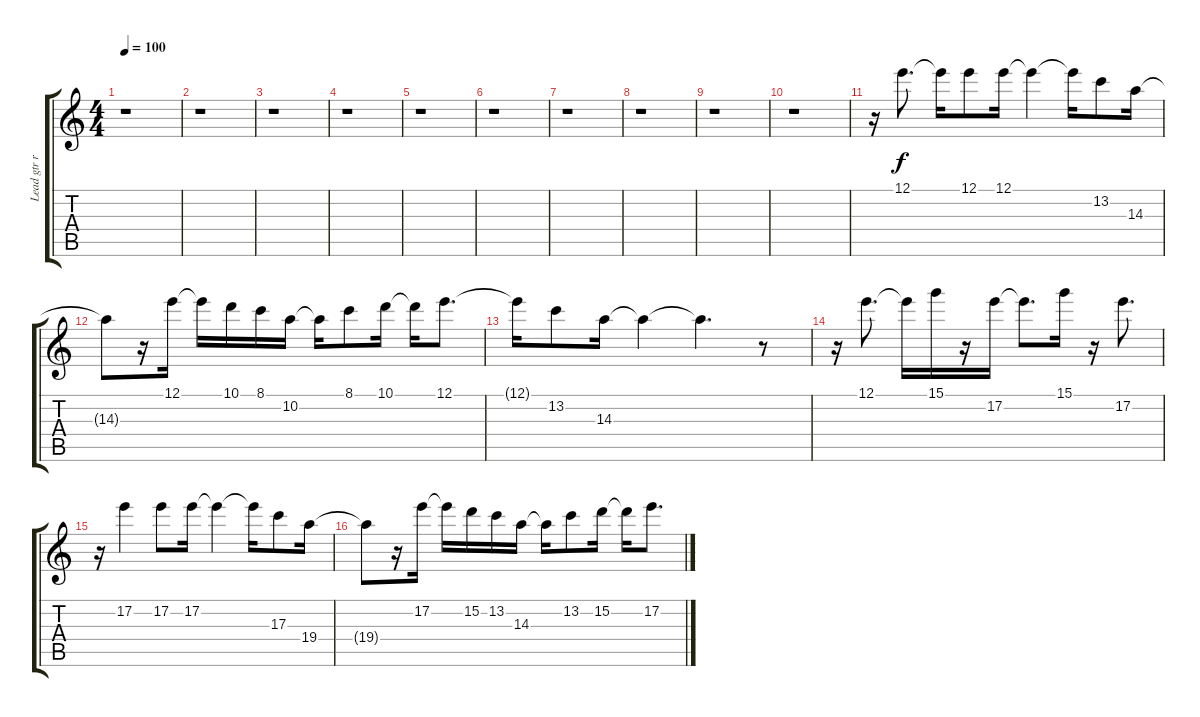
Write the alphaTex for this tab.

\track ("Lead gtr reverb 1" "Lead gtr r") {instrument overdrivenguitar}
\staff {score tabs}
\tuning (E4 B3 G3 D3 A2 E2) {hide}
\ts (4 4)
\tempo 100
\clef g2
\ks c
r.1{dy f} |
r.1 |
r.1 |
r.1 |
r.1 |
r.1 |
r.1 |
r.1 |
r.1 |
r.1 |
r.16 12.1.8{d} 12.1{t}.16 12.1.8 12.1.16 12.1{t}.4 12.1{t}.16 13.2.8 14.3.16 |
14.3{t}.8 r.16 12.1.16 12.1{t}.16 10.1.16 8.1.16 10.2.16 10.2{t}.16 8.1.8 10.1.16 10.1{t}.16 12.1.8{d} |
12.1{t}.16 13.2.8 14.3.16 14.3{t}.4 14.3{t}.4{d} r.8 |
r.16 12.1.8{d} 12.1{t}.16 15.1.16 r.16 17.2.16 17.2{t}.8{d} 15.1.16 r.16 17.2.8{d} |
r.16 17.2.4 17.2.8 17.2.16 17.2{t}.4 17.2{t}.16 17.3.8 19.4.16 |
19.4{t}.8 r.16 17.2.16 17.2{t}.16 15.2.16 13.2.16 14.3.16 14.3{t}.16 13.2.8 15.2.16 15.2{t}.16 17.2.8{d}
